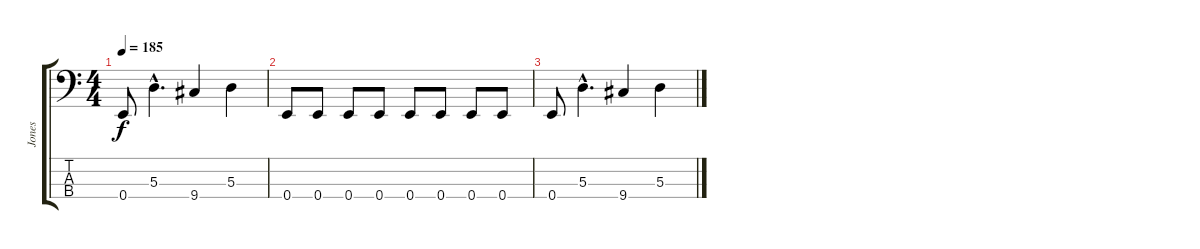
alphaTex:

\track ("Jones" "Jones") {instrument electricbassfinger}
\staff {score tabs}
\tuning (G2 D2 A1 E1) {hide}
\ts (4 4)
\tempo 185
\clef f4
\ks c
0.4.8{dy f} 5.3{hac}.4{d} 9.4.4 5.3.4 |
0.4.8 0.4.8 0.4.8 0.4.8 0.4.8 0.4.8 0.4.8 0.4.8 |
0.4.8 5.3{hac}.4{d} 9.4.4 5.3.4
